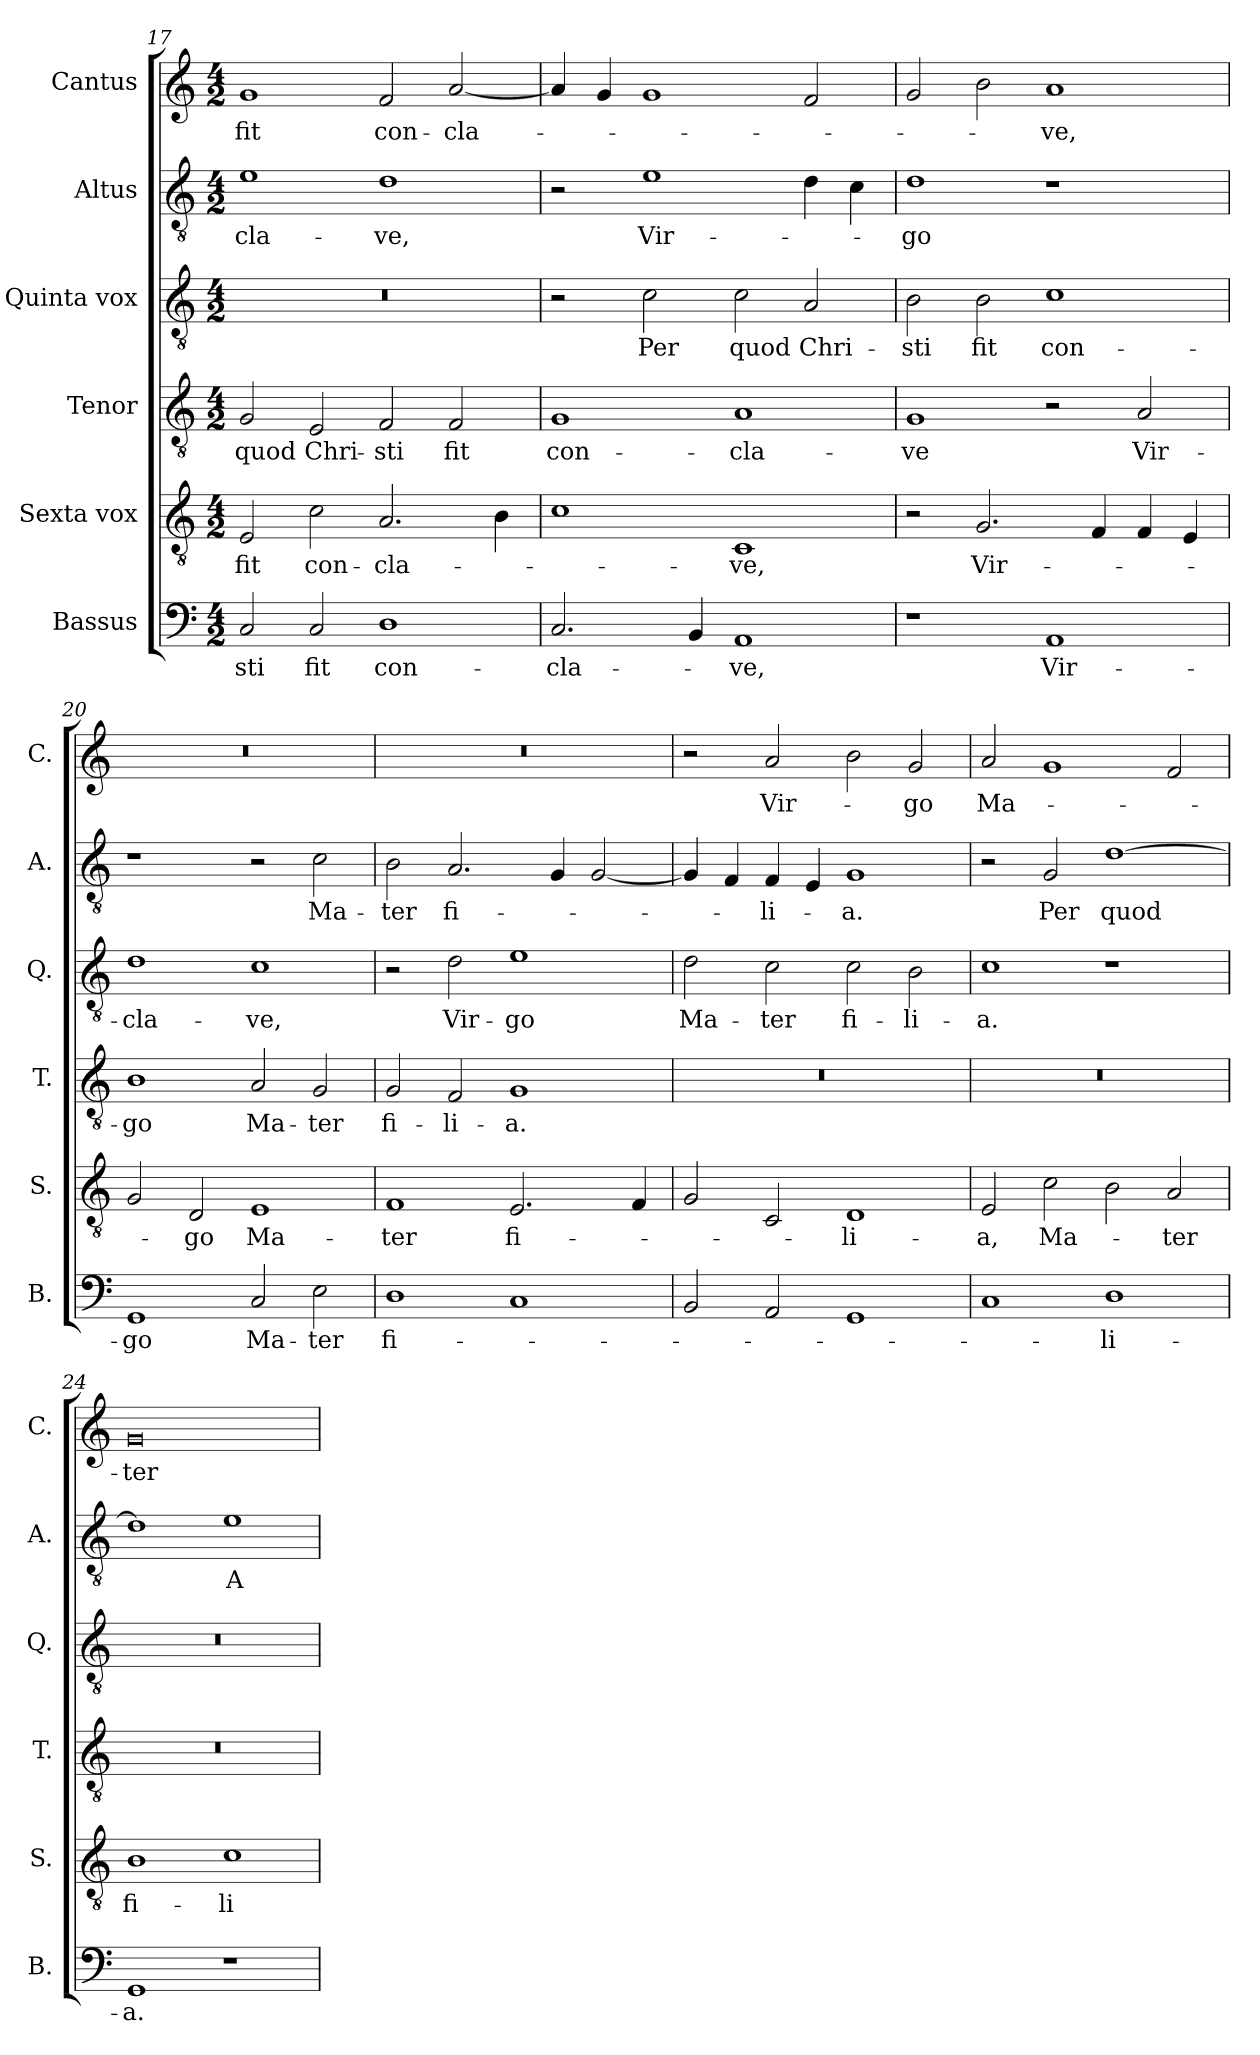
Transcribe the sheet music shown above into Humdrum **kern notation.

**kern	**text	**kern	**text	**kern	**text	**kern	**text	**kern	**text	**kern	**text
*part6	*part6	*part5	*part5	*part4	*part4	*part3	*part3	*part2	*part2	*part1	*part1
*staff6	*staff6	*staff5	*staff5	*staff4	*staff4	*staff3	*staff3	*staff2	*staff2	*staff1	*staff1
*I"Bassus	*	*I"Sexta vox	*	*I"Tenor	*	*I"Quinta vox	*	*I"Altus	*	*I"Cantus	*
*I'B.	*	*I'S.	*	*I'T.	*	*I'Q.	*	*I'A.	*	*I'C.	*
*clefF4	*	*clefGv2	*	*clefGv2	*	*clefGv2	*	*clefGv2	*	*clefG2	*
*k[]	*	*k[]	*	*k[]	*	*k[]	*	*k[]	*	*k[]	*
*M4/2	*	*M4/2	*	*M4/2	*	*M4/2	*	*M4/2	*	*M4/2	*
=17	=17	=17	=17	=17	=17	=17	=17	=17	=17	=17	=17
!	!LO:LY:b	!	!LO:LY:b	!	!LO:LY:b	!	!	!	!LO:LY:b	!	!LO:LY:b
2C/	-sti	2E/	fit	2G/	quod	0r	.	1e	-cla-	1g	fit
!	!LO:LY:b	!	!LO:LY:b	!	!LO:LY:b	!	!	!	!	!	!
2C/	fit	2c\	con-	2E/	Chri-	.	.	.	.	.	.
!	!LO:LY:b	!	!LO:LY:b	!	!LO:LY:b	!	!	!	!LO:LY:b	!	!LO:LY:b
1D	con-	2.A/	-cla-	2F/	-sti	.	.	1d	-ve,	2f/	con-
!	!	!	!	!	!LO:LY:b	!	!	!	!	!	!LO:LY:b
.	.	.	.	2F/	fit	.	.	.	.	[2a/	-cla-
.	.	4B\	.	.	.	.	.	.	.	.	.
=18	=18	=18	=18	=18	=18	=18	=18	=18	=18	=18	=18
!	!LO:LY:b	!	!	!	!LO:LY:b	!	!	!	!	!	!
2.C/	-cla-	1c	.	1G	con-	2r	.	2r	.	4a/]	.
.	.	.	.	.	.	.	.	.	.	4g/	.
!	!	!	!	!	!	!	!LO:LY:b	!	!LO:LY:b	!	!
.	.	.	.	.	.	2c\	Per	1e	Vir-	1g	.
4BB/	.	.	.	.	.	.	.	.	.	.	.
!	!LO:LY:b	!	!LO:LY:b	!	!LO:LY:b	!	!LO:LY:b	!	!	!	!
1AA	-ve,	1C	-ve,	1A	-cla-	2c\	quod	.	.	.	.
!	!	!	!	!	!	!	!LO:LY:b	!	!	!	!
.	.	.	.	.	.	2A/	Chri-	4d\	.	2f/	.
.	.	.	.	.	.	.	.	4c\	.	.	.
!!LO:LB:g=z
=19	=19	=19	=19	=19	=19	=19	=19	=19	=19	=19	=19
!	!	!	!	!	!LO:LY:b	!	!LO:LY:b	!	!LO:LY:b	!	!
1r	.	2r	.	1G	-ve	2B\	-sti	1d	-go	2g/	.
!	!	!	!LO:LY:b	!	!	!	!LO:LY:b	!	!	!	!
.	.	2.G/	Vir-	.	.	2B\	fit	.	.	2b\	.
!	!LO:LY:b	!	!	!	!	!	!LO:LY:b	!	!	!	!LO:LY:b
1AA	Vir-	.	.	2r	.	1c	con-	1r	.	1a	-ve,
.	.	4F/	.	.	.	.	.	.	.	.	.
!	!	!	!	!	!LO:LY:b	!	!	!	!	!	!
.	.	4F/	.	2A/	Vir-	.	.	.	.	.	.
.	.	4E/	.	.	.	.	.	.	.	.	.
=20	=20	=20	=20	=20	=20	=20	=20	=20	=20	=20	=20
!	!LO:LY:b	!	!	!	!LO:LY:b	!	!LO:LY:b	!	!	!	!
1GG	-go	2G/	.	1B	-go	1d	-cla-	1r	.	0r	.
!	!	!	!LO:LY:b	!	!	!	!	!	!	!	!
.	.	2D/	-go	.	.	.	.	.	.	.	.
!	!LO:LY:b	!	!LO:LY:b	!	!LO:LY:b	!	!LO:LY:b	!	!	!	!
2C/	Ma-	1E	Ma-	2A/	Ma-	1c	-ve,	2r	.	.	.
!	!LO:LY:b	!	!	!	!LO:LY:b	!	!	!	!LO:LY:b	!	!
2E\	-ter	.	.	2G/	-ter	.	.	2c\	Ma-	.	.
=21	=21	=21	=21	=21	=21	=21	=21	=21	=21	=21	=21
!	!LO:LY:b	!	!LO:LY:b	!	!LO:LY:b	!	!	!	!LO:LY:b	!	!
1D	fi-	1F	-ter	2G/	fi-	2r	.	2B\	-ter	0r	.
!	!	!	!	!	!LO:LY:b	!	!LO:LY:b	!	!LO:LY:b	!	!
.	.	.	.	2F/	-li-	2d\	Vir-	2.A/	fi-	.	.
!	!	!	!LO:LY:b	!	!LO:LY:b	!	!LO:LY:b	!	!	!	!
1C	.	2.E/	fi-	1G	-a.	1e	-go	.	.	.	.
.	.	.	.	.	.	.	.	4G/	.	.	.
.	.	.	.	.	.	.	.	[2G/	.	.	.
.	.	4F/	.	.	.	.	.	.	.	.	.
=22	=22	=22	=22	=22	=22	=22	=22	=22	=22	=22	=22
!	!	!	!	!	!	!	!LO:LY:b	!	!	!	!
2BB/	.	2G/	.	0r	.	2d\	Ma-	4G/]	.	2r	.
.	.	.	.	.	.	.	.	4F/	.	.	.
!	!	!	!	!	!	!	!LO:LY:b	!	!LO:LY:b	!	!LO:LY:b
2AA/	.	2C/	.	.	.	2c\	-ter	4F/	-li-	2a/	Vir-
.	.	.	.	.	.	.	.	4E/	.	.	.
!	!	!	!LO:LY:b	!	!	!	!LO:LY:b	!	!LO:LY:b	!	!
1GG	.	1D	-li-	.	.	2c\	fi-	1G	-a.	2b\	.
!	!	!	!	!	!	!	!LO:LY:b	!	!	!	!LO:LY:b
.	.	.	.	.	.	2B\	-li-	.	.	2g/	-go
=23	=23	=23	=23	=23	=23	=23	=23	=23	=23	=23	=23
!	!	!	!LO:LY:b	!	!	!	!LO:LY:b	!	!	!	!LO:LY:b
1C	.	2E/	-a,	0r	.	1c	-a.	2r	.	2a/	Ma-
!	!	!	!LO:LY:b	!	!	!	!	!	!LO:LY:b	!	!
.	.	2c\	Ma-	.	.	.	.	2G/	Per	1g	.
!	!LO:LY:b	!	!	!	!	!	!	!	!LO:LY:b	!	!
1D	-li-	2B\	.	.	.	1r	.	[1d	quod	.	.
!	!	!	!LO:LY:b	!	!	!	!	!	!	!	!
.	.	2A/	-ter	.	.	.	.	.	.	2f/	.
=24	=24	=24	=24	=24	=24	=24	=24	=24	=24	=24	=24
!	!LO:LY:b	!	!LO:LY:b	!	!	!	!	!	!	!	!LO:LY:b
1GG	-a.	1B	fi-	0r	.	0r	.	1d]	.	0g	-ter
!	!	!	!LO:LY:b	!	!	!	!	!	!LO:LY:b	!	!
1r	.	1c	-li-	.	.	.	.	1e	A-	.	.
=	=	=	=	=	=	=	=	=	=	=	=
*-	*-	*-	*-	*-	*-	*-	*-	*-	*-	*-	*-
